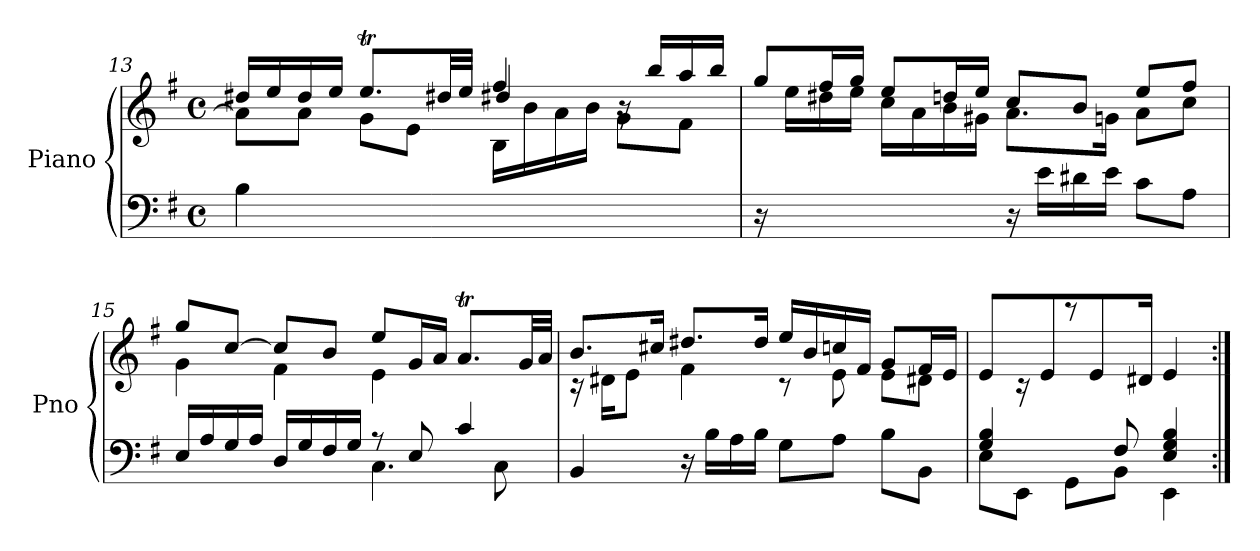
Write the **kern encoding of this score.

**kern	**kern
*part1	*part1
*staff2	*staff1
*I"Piano	*
*I'Pno	*
*clefF4	*clefG2
*k[f#]	*k[f#]
*M4/4	*M4/4
*met(c)	*met(c)
=13	=13
*	*^
*	*	*^
*	*	*	*^
4B\	16dd#X/LL	8a\L]	1rcyy	2ryy
.	16ee/	.	.	.
.	16dd#/	8a\J	.	.
.	16ee/JJ	.	.	.
4ryy	8.eeT/L	8g\L	.	.
.	.	8e\J	.	.
.	32dd#X/LL	.	.	.
.	32ee/JJJ	.	.	.
4ryy	4ff#/	16B\LL	.	4dd#X/
.	.	16b\	.	.
.	.	16a\	.	.
.	.	16b\JJ	.	.
4ryy	16r	8g\L	.	4ryy
.	16bb/LL	.	.	.
.	16aa/	8f#\J	.	.
.	16bb/JJ	.	.	.
*	*	*	*v	*v
=14	=14	=14	=14
16r	8gg/L	2ryy	16ryy
4..ryy	.	.	16ee\LL
.	16ff#/L	.	16dd#X\
.	16gg/JJ	.	16ee\JJ
.	8ee/L	.	16cc\LL
.	.	.	16a\
.	16ddn/L	.	16b\
.	16ee/JJ	.	16g#X\JJ
16r	8cc/L	8.a\L	2ryy
16e\LL	.	.	.
16d#X\	8b/J	.	.
16e\JJ	.	16gn\Jk	.
8c\L	8ee/L	8a\L	.
8A\J	8ff#/J	8cc\J	.
*	*	*v	*v
!!LO:LB:g=z
=15	=15	=15
*^	*	*
*	*^	*	*
2.ryy	16E/LL	2ryy	8gg/L	4g\
.	16A/	.	.	.
.	16G/	.	[8cc/J	.
.	16A/JJ	.	.	.
.	16D/LL	.	8cc/L]	4f#\
.	16G/	.	.	.
.	16F#/	.	8b/J	.
.	16G/JJ	.	.	.
.	8r	4.C\	8ee/L	4e\
.	8E/	.	16g/L	.
.	.	.	16a/JJ	.
4c/	4rGGyy	.	8.aT/L	4ryy
.	.	8C\	.	.
.	.	.	32g/LL	.
.	.	.	32a/JJJ	.
*v	*v	*v	*	*
=16	=16	=16
4BB/	8.b/L	16r
.	.	16d#X\KL
.	.	8e\J
.	16cc#X/Jk	.
16r	8.dd#X/L	4f#\
16B\LL	.	.
16A\	.	.
16B\JJ	16dd#/Jk	.
8G\L	16ee/LL	8r
.	16b/	.
8A\J	16ccn/	8e\
.	16f#/JJ	.
8B\L	8g/L	8e\L
8BB\J	16f#/L	8d#X\J
.	16e/JJ	.
=17	=17	=17
*^	*	*
4G/ 4B/	8E\L	8e/L	4ryy
.	8EE\J	16rc	.
.	.	8e/	.
8ryy	8GG\L	.	8rccc
.	.	8e/	.
8F#/	8BB\J	.	4.ryy
.	.	16d#X/Jk	.
4E/ 4G/ 4B/	4EE\	4e/	.
*v	*v	*	*
*	*v	*v
=:|!	=:|!
*-	*-
